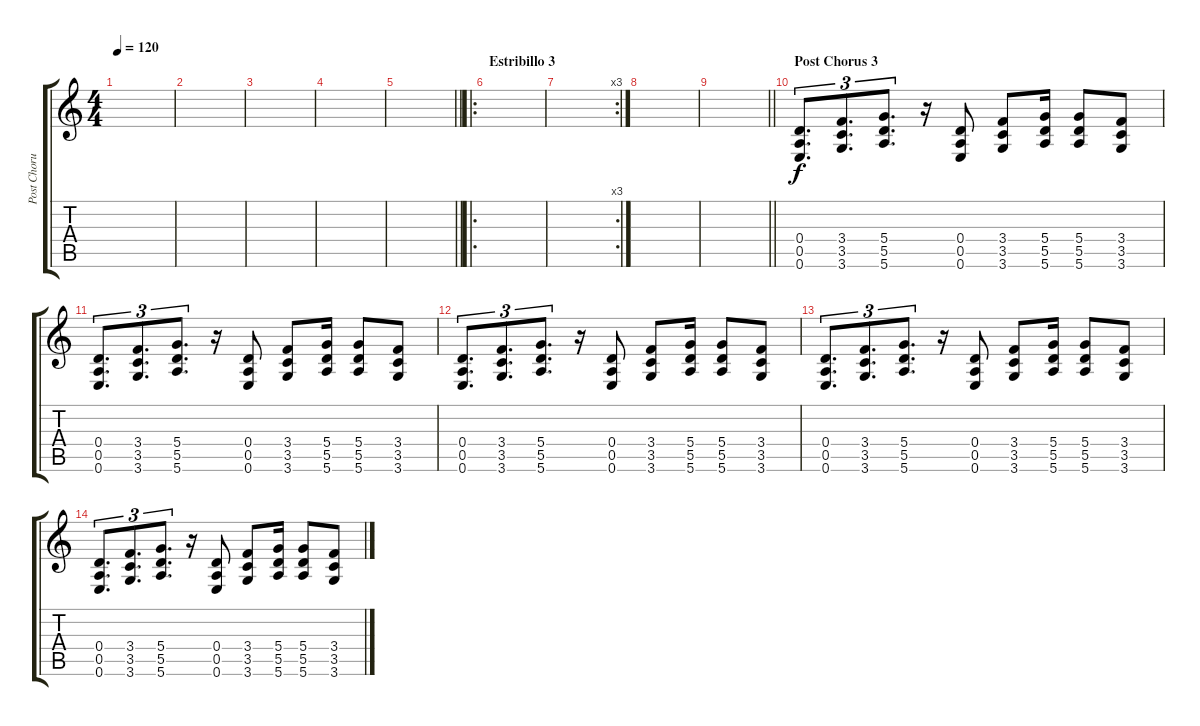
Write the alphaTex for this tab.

\track ("Post Chorus" "Post Choru") {instrument overdrivenguitar}
\staff {score tabs}
\tuning (E4 B3 G3 D3 A2 E2) {hide}
\ts (4 4)
\tempo 120
\clef g2
\ks c
|
|
|
|
\barLineRight lightlight
|
\ro
\section ("" "Estribillo 3")
|
\rc 3
|
|
\barLineRight lightlight
|
\section ("" "Post Chorus 3")
(0.4 0.5 0.6).8{d tu (3 2)} (3.4 3.5 3.6).8{d tu (3 2)} (5.4 5.5 5.6).8{d tu (3 2)} r.16 (0.4 0.5 0.6).8 (3.4 3.5 3.6).8 (5.4 5.5 5.6).16 (5.4 5.5 5.6).8 (3.4 3.5 3.6).8 |
(0.4 0.5 0.6).8{d tu (3 2)} (3.4 3.5 3.6).8{d tu (3 2)} (5.4 5.5 5.6).8{d tu (3 2)} r.16 (0.4 0.5 0.6).8 (3.4 3.5 3.6).8 (5.4 5.5 5.6).16 (5.4 5.5 5.6).8 (3.4 3.5 3.6).8 |
(0.4 0.5 0.6).8{d tu (3 2)} (3.4 3.5 3.6).8{d tu (3 2)} (5.4 5.5 5.6).8{d tu (3 2)} r.16 (0.4 0.5 0.6).8 (3.4 3.5 3.6).8 (5.4 5.5 5.6).16 (5.4 5.5 5.6).8 (3.4 3.5 3.6).8 |
(0.4 0.5 0.6).8{d tu (3 2)} (3.4 3.5 3.6).8{d tu (3 2)} (5.4 5.5 5.6).8{d tu (3 2)} r.16 (0.4 0.5 0.6).8 (3.4 3.5 3.6).8 (5.4 5.5 5.6).16 (5.4 5.5 5.6).8 (3.4 3.5 3.6).8 |
(0.4 0.5 0.6).8{d tu (3 2)} (3.4 3.5 3.6).8{d tu (3 2)} (5.4 5.5 5.6).8{d tu (3 2)} r.16 (0.4 0.5 0.6).8 (3.4 3.5 3.6).8 (5.4 5.5 5.6).16 (5.4 5.5 5.6).8 (3.4 3.5 3.6).8
